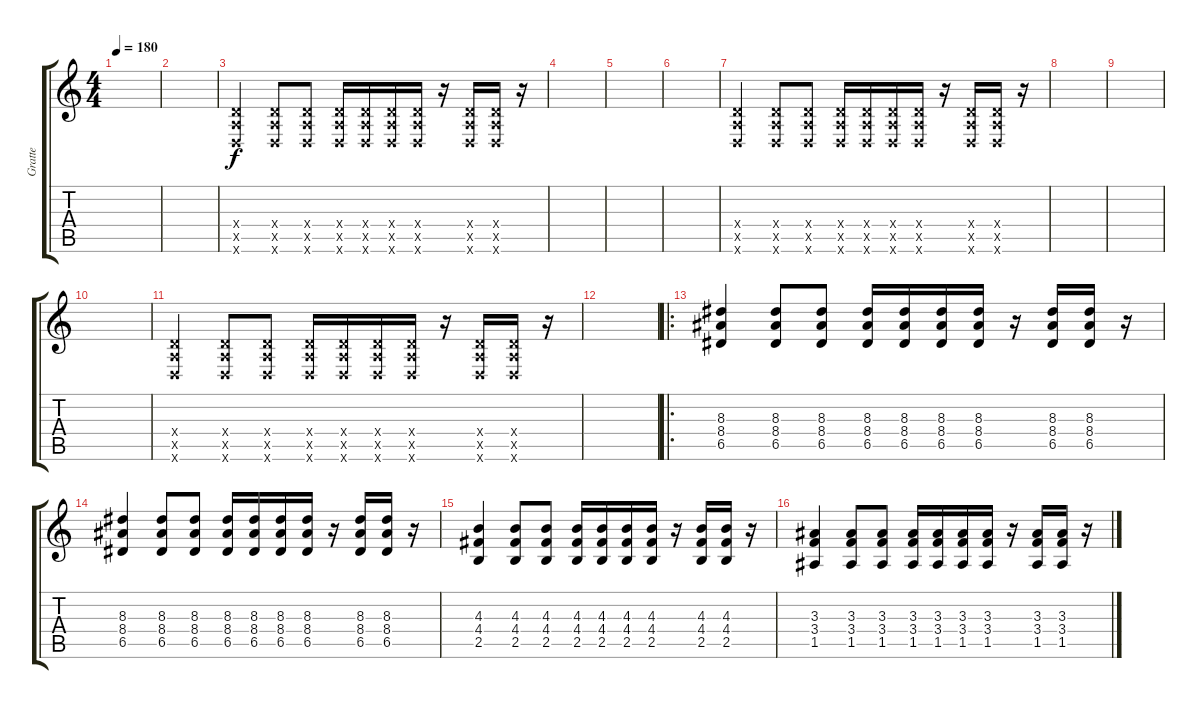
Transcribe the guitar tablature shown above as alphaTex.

\track ("Gratte" "Gratte") {instrument overdrivenguitar}
\staff {score tabs}
\tuning (E4 B3 G3 D3 A2 D2) {hide}
\ts (4 4)
\tempo 180
\clef g2
\ks c
|
|
(0.4{x} 0.5{x} 0.6{x}).4 (0.4{x} 0.5{x} 0.6{x}).8 (0.4{x} 0.5{x} 0.6{x}).8 (0.4{x} 0.5{x} 0.6{x}).16 (0.4{x} 0.5{x} 0.6{x}).16 (0.4{x} 0.5{x} 0.6{x}).16 (0.4{x} 0.5{x} 0.6{x}).16 r.16 (0.4{x} 0.5{x} 0.6{x}).16 (0.4{x} 0.5{x} 0.6{x}).16 r.16 |
|
|
|
(0.4{x} 0.5{x} 0.6{x}).4 (0.4{x} 0.5{x} 0.6{x}).8 (0.4{x} 0.5{x} 0.6{x}).8 (0.4{x} 0.5{x} 0.6{x}).16 (0.4{x} 0.5{x} 0.6{x}).16 (0.4{x} 0.5{x} 0.6{x}).16 (0.4{x} 0.5{x} 0.6{x}).16 r.16 (0.4{x} 0.5{x} 0.6{x}).16 (0.4{x} 0.5{x} 0.6{x}).16 r.16 |
|
|
|
(0.4{x} 0.5{x} 0.6{x}).4 (0.4{x} 0.5{x} 0.6{x}).8 (0.4{x} 0.5{x} 0.6{x}).8 (0.4{x} 0.5{x} 0.6{x}).16 (0.4{x} 0.5{x} 0.6{x}).16 (0.4{x} 0.5{x} 0.6{x}).16 (0.4{x} 0.5{x} 0.6{x}).16 r.16 (0.4{x} 0.5{x} 0.6{x}).16 (0.4{x} 0.5{x} 0.6{x}).16 r.16 |
|
\ro
(8.3 8.4 6.5).4 (8.3 8.4 6.5).8 (8.3 8.4 6.5).8 (8.3 8.4 6.5).16 (8.3 8.4 6.5).16 (8.3 8.4 6.5).16 (8.3 8.4 6.5).16 r.16 (8.3 8.4 6.5).16 (8.3 8.4 6.5).16 r.16 |
(8.3 8.4 6.5).4 (8.3 8.4 6.5).8 (8.3 8.4 6.5).8 (8.3 8.4 6.5).16 (8.3 8.4 6.5).16 (8.3 8.4 6.5).16 (8.3 8.4 6.5).16 r.16 (8.3 8.4 6.5).16 (8.3 8.4 6.5).16 r.16 |
(4.3 4.4 2.5).4 (4.3 4.4 2.5).8 (4.3 4.4 2.5).8 (4.3 4.4 2.5).16 (4.3 4.4 2.5).16 (4.3 4.4 2.5).16 (4.3 4.4 2.5).16 r.16 (4.3 4.4 2.5).16 (4.3 4.4 2.5).16 r.16 |
(3.3 3.4 1.5).4 (3.3 3.4 1.5).8 (3.3 3.4 1.5).8 (3.3 3.4 1.5).16 (3.3 3.4 1.5).16 (3.3 3.4 1.5).16 (3.3 3.4 1.5).16 r.16 (3.3 3.4 1.5).16 (3.3 3.4 1.5).16 r.16
